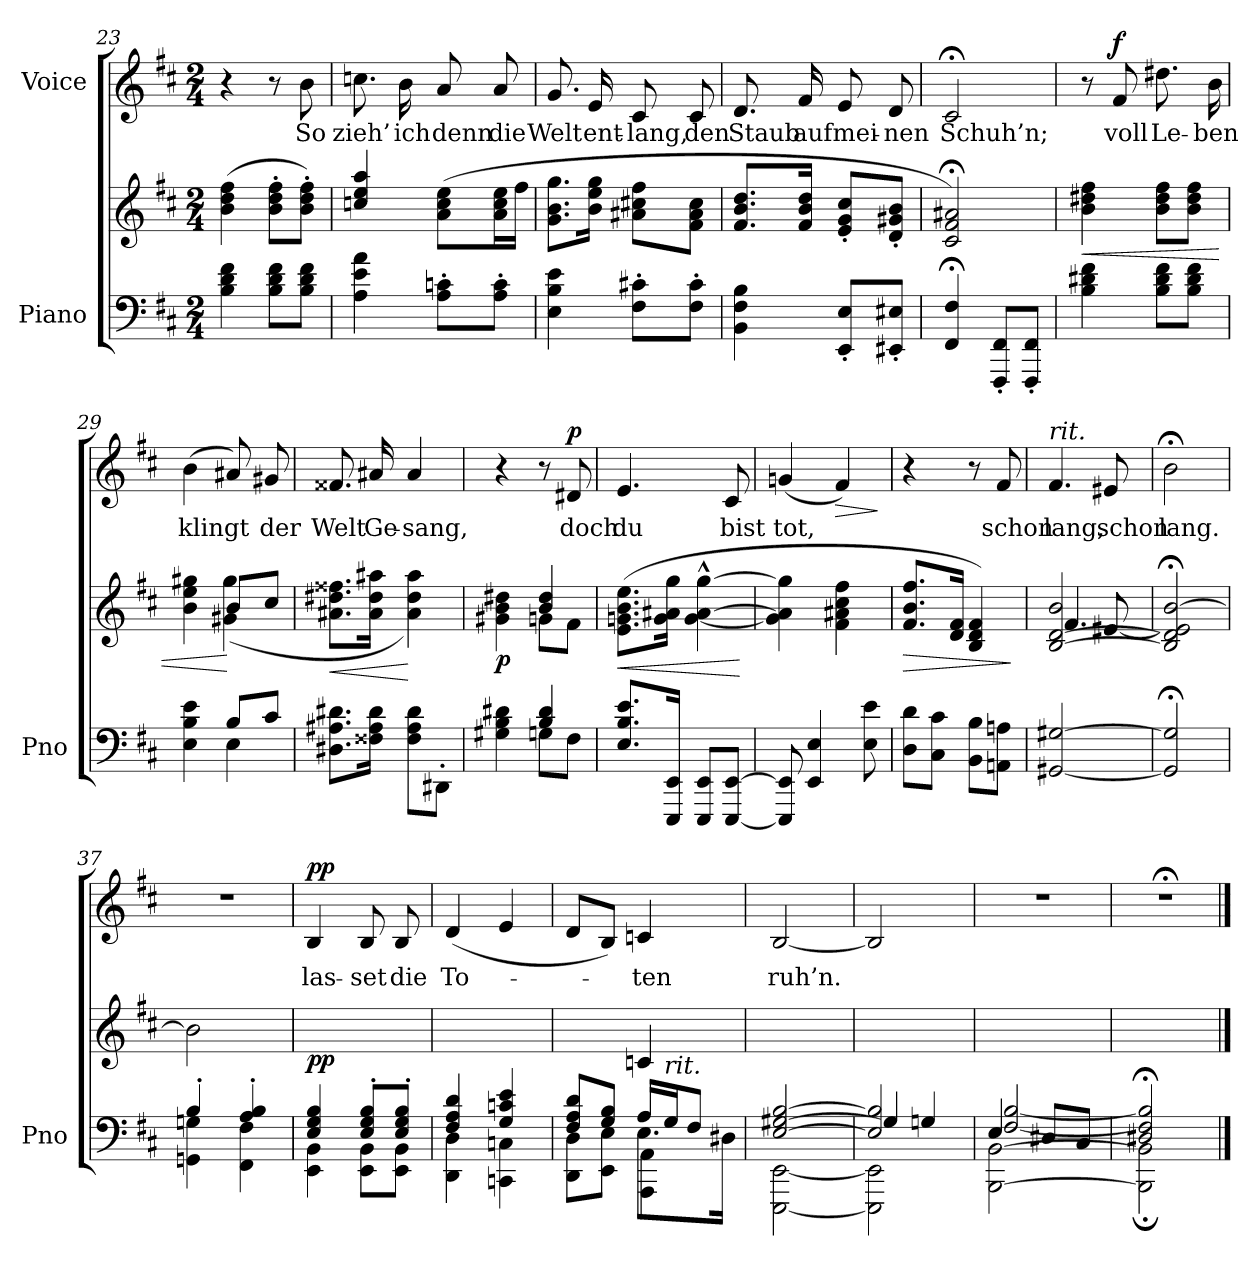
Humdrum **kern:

**kern	**kern	**dynam	**kern	**text	**dynam
*part2	*part2	*part2	*part1	*part1	*part1
*staff3	*staff2	*staff2/3	*staff1	*staff1	*staff1
*I"Piano	*	*	*I"Voice	*	*
*I'Pno	*	*	*	*	*
!!LO:PB:g=z
*clefF4	*clefG2	*	*clefG2	*	*
*k[f#c#]	*k[f#c#]	*	*k[f#c#]	*	*
*M2/4	*M2/4	*	*M2/4	*	*
=23	=23	=23	=23	=23	=23
4B\ 4d\ 4f#\	(4b\ 4dd\ 4ff#\	.	4r	.	.
8B\ 8d\ 8f#\L	8b\' 8dd\' 8ff#\'L	.	8r	.	.
!	!	!	!	!LO:LY:b	!
8B\ 8d\ 8f#\J	8b\' 8dd\' 8ff#\'J)	.	8b\	So	.
=24	=24	=24	=24	=24	=24
!	!	!	!	!LO:LY:b	!
4A\ 4e\ 4a\	4ccn/ 4ee/ 4aa/	.	8.ccn\	zieh’	.
!	!	!	!	!LO:LY:b	!
.	.	.	16b\	ich	.
!	!	!	!	!LO:LY:b	!
8A\' 8cn\'L	(8a\ 8cc\ 8ee\L	.	8a/	denn	.
!	!	!	!	!LO:LY:b	!
8A\' 8c\'J	16a\ 16cc\ 16ee\L	.	8a/	die	.
.	16ff#\JJ	.	.	.	.
=25	=25	=25	=25	=25	=25
!	!	!	!	!LO:LY:b	!
4E\ 4B\ 4e\	8.g\ 8.b\ 8.gg\L	.	8.g/	Welt	.
!	!	!	!	!LO:LY:b	!
.	16b\ 16ee\ 16gg\Jk	.	16e/	ent-	.
!	!	!	!	!LO:LY:b	!
8F#\' 8c#X\'L	8a#X\ 8cc#X\ 8ff#\L	.	8c#/	-lang,	.
!	!	!	!	!LO:LY:b	!
8F#\' 8c#\'J	8f#\ 8a#\ 8cc#\J	.	8c#/	den	.
=26	=26	=26	=26	=26	=26
!	!	!	!	!LO:LY:b	!
4BB\ 4F#\ 4B\	8.f#/ 8.b/ 8.dd/L	.	8.d/	Staub	.
!	!	!	!	!LO:LY:b	!
.	16f#/ 16b/ 16dd/Jk	.	16f#/	auf	.
!	!	!	!	!LO:LY:b	!
8EE/' 8E/'L	8e/' 8g/' 8cc#/'L	.	8e/	mei-	.
!	!	!	!	!LO:LY:b	!
8EE#X/' 8E#X/'J	8d/' 8g#X/' 8b/'J	.	8d/	-nen	.
=27	=27	=27	=27	=27	=27
!	!	!	!	!LO:LY:b	!
4FF#/;< 4F#/;<	2c#/;< 2f#/;< 2a#X/;<)	.	2c#;</	Schuh’n;	.
8FFF#/'> 8FF#/'>L	.	.	.	.	.
8FFF#/'> 8FF#/'>J	.	.	.	.	.
!!LO:LB:g=z
=28	=28	=28	=28	=28	=28
!	!	!LO:HP:b	!	!	!
4B\ 4d#X\ 4f#\	4b\ 4dd#X\ 4ff#\	<	8r	.	.
!	!	!	!	!LO:LY:b	!LO:DY:a
.	.	.	8f#/	voll	f
!	!	!	!	!LO:LY:b	!
8B\ 8d#\ 8f#\L	8b\ 8dd#\ 8ff#\L	.	8.dd#X\	Le-	.
8B\ 8d#\ 8f#\J	8b\ 8dd#\ 8ff#\J	.	.	.	.
!	!	!	!	!LO:LY:b	!
.	.	.	16b\	-ben	.
=29	=29	=29	=29	=29	=29
*^	*^	*	*	*	*
!	!	!	!	!	!	!LO:LY:b	!
4E\ 4B\ 4e\	4ryy	4b\ 4ee\ 4gg#X\	4ryy	.	(4b\	klingt	.
8B/L	4E\	8b/L	(>4g#X\ 4gg#\	[	8a#X/)	.	.
!	!	!	!	!	!	!LO:LY:b	!
8c#/J	.	8cc#/J	.	.	8g#X/	der	.
*v	*v	*	*	*	*	*	*
*	*v	*v	*	*	*	*
=30	=30	=30	=30	=30	=30
!	!	!LO:HP:b	!	!LO:LY:b	!
8.D#X\ 8.A#X\ 8.d#X\L	8.a#X\ 8.dd#X\ 8.ff##X\L	<	8.f##X/	Welt	.
!	!	!	!	!LO:LY:b	!
16F##X\ 16A#\ 16d#\Jk	16a#\ 16dd#\ 16aa#X\Jk	.	16a#X/	Ge-	.
!	!	!	!	!LO:LY:b	!
8F##\ 8A#\ 8d#\L	4a#\ 4dd#\ 4aa#\)	[	4a#/	-sang,	.
8DD#X'\J	.	.	.	.	.
=31	=31	=31	=31	=31	=31
*^	*^	*	*	*	*
!	!	!	!	!LO:DY:b	!	!	!
4G#X\ 4B\ 4d#X\	4ryy	4g#X\ 4b\ 4dd#X\	4ryy	p	4r	.	.
4B/ 4d#/	8Gn\L	4b/ 4dd#/	8gn\L	.	8r	.	.
!	!	!	!	!	!	!LO:LY:b	!LO:DY:a
.	8F#\J	.	8f#\J	.	8d#X/	doch	p
=32	=32	=32	=32	=32	=32	=32	=32
!	!	!	!	!LO:HP:b	!	!LO:LY:b	!
*v	*v	*	*	*	*	*	*
*	*v	*v	*	*	*	*
8.E/ 8.B/ 8.e/L	(8.e\ 8.gn\ 8.b\ 8.ee\L	<	4.e/	du	.
16EEE/ 16EE/Jk	16g\ 16a#X\ 16gg\Jk	.	.	.	.
8EEE/ 8EE/L	[4g\^^ [4a#\^^ [4gg\^^	.	.	.	.
!	!	!	!	!LO:LY:b	!
[8EEE/ [8EE/J	.	.	8c#/	bist	.
.	.	[	.	.	.
!!LO:LB:g=z
=33	=33	=33	=33	=33	=33
!	!	!	!	!LO:LY:b	!
8EEE/] 8EE/]	4g\] 4a#\] 4gg\]	.	(4gn/	tot,	.
4EE/ 4E/	.	.	.	.	.
!	!	!	!	!	!LO:HP:b
.	4f#\ 4a#X\ 4cc#\ 4ff#\	.	4f#/)	.	>
8E\ 8e\	.	.	.	.	.
.	.	.	.	.	]
=34	=34	=34	=34	=34	=34
!	!	!LO:HP:b	!	!	!
8D\ 8d\L	8.f#/ 8.b/ 8.ff#/L	>	4r	.	.
8C#\ 8c#\J	.	.	.	.	.
.	16d/ 16f#/Jk	.	.	.	.
8BB\ 8B\L	4B/ 4d/ 4f#/)	.	8r	.	.
!	!	!	!	!LO:LY:b	!
8AAn\ 8An\J	.	.	8f#/	schon	.
.	.	]	.	.	.
=35	=35	=35	=35	=35	=35
*	*^	*	*	*	*
!	!	!	!	!LO:TX:a:i:t=rit.	!	!
!	!	!	!	!	!LO:LY:b	!
[2GG#X/ [2G#X/	[<2B/ [<2d/ 2b/	4.f#/	.	4.f#/	lang,	.
!	!	!	!	!	!LO:LY:b	!
.	.	[8e#X/	.	8e#X/	schon	.
=36	=36	=36	=36	=36	=36	=36
!	!	!	!	!	!LO:LY:b	!
*	*v	*v	*	*	*	*
2GG#/];< 2G#/];<	2B/];< 2d/];< 2e#/];< [2b/;<	.	2b;<\	lang.	.
=37	=37	=37	=37	=37	=37
*^	*	*	*	*	*
4B'/	4GGn\ 4Gn\	2b\]	.	2r	.	.
4A/' 4B/'	4FF#\ 4F#\	.	.	.	.	.
=38	=38	=38	=38	=38	=38	=38
!	!	!	!LO:DY:b	!	!LO:LY:b	!LO:DY:a
4E/ 4G/ 4B/	4EE\ 4BB\	2ryy	pp	4B/	las-	pp
!	!	!	!	!	!LO:LY:b	!
8E/'> 8G/'> 8B/'>L	8EE\ 8BB\L	.	.	8B/	-set	.
!	!	!	!	!	!LO:LY:b	!
8E/'> 8G/'> 8B/'>J	8EE\ 8BB\J	.	.	8B/	die	.
!!LO:LB:g=z
=39	=39	=39	=39	=39	=39	=39
!	!	!	!	!	!LO:LY:b	!
4F#/ 4A/ 4d/	4DD\ 4D\	2ryy	.	(4d/	To-	.
4G/ 4cn/ 4e/	4CCn\ 4Cn\	.	.	4e/	.	.
=40	=40	=40	=40	=40	=40	=40
*^	*^	*	*	*	*	*
8F#/ 8A/ 8d/L	8DD\ 8D\L	4ryy	4ryy	4ryy	.	8d/L	.	.
8G/ 8B/J	8EE\ 8E\J	.	.	.	.	8B/J)	.	.
!	!	!	!	!	!	!	!LO:LY:b	!
4ryy	16A/LL	8.E\L	4AAA\ 4AA\	4cn/	.	4cn/	-ten	.
!	!LO:TX:a:i:t=rit.	!	!	!	!	!	!	!
.	16G/J	.	.	.	.	.	.	.
.	8F#/J	.	.	.	.	.	.	.
.	.	16D#X\Jk	.	.	.	.	.	.
*	*	*v	*v	*	*	*	*	*
=41	=41	=41	=41	=41	=41	=41	=41
!	!	!	!	!	!	!LO:LY:b	!
*	*v	*v	*	*	*	*	*
[2E/ [2G#X/ [2B/	[2EEE\ [2EE\	2ryy	.	[2B/	ruh’n.	.
=42	=42	=42	=42	=42	=42	=42
*	*^	*	*	*	*	*
2E/] 2B/]	4G#/]	2EEE\] 2EE\]	2ryy	.	2B/]	.	.
.	4Gn/	.	.	.	.	.	.
=43	=43	=43	=43	=43	=43	=43	=43
4E/	[2F#/ [2B/	[2BBB\ [2BB\	2ryy	.	2r	.	.
8D#X/L	.	.	.	.	.	.	.
8C#/J	.	.	.	.	.	.	.
*	*v	*v	*	*	*	*	*
=44	=44	=44	=44	=44	=44	=44
2D#X/;< 2F#/];< 2B/];<	2BBB\]; 2BB\];	2ryy	.	2r;<	.	.
*v	*v	*	*	*	*	*
==	==	==	==	==	==
*-	*-	*-	*-	*-	*-
